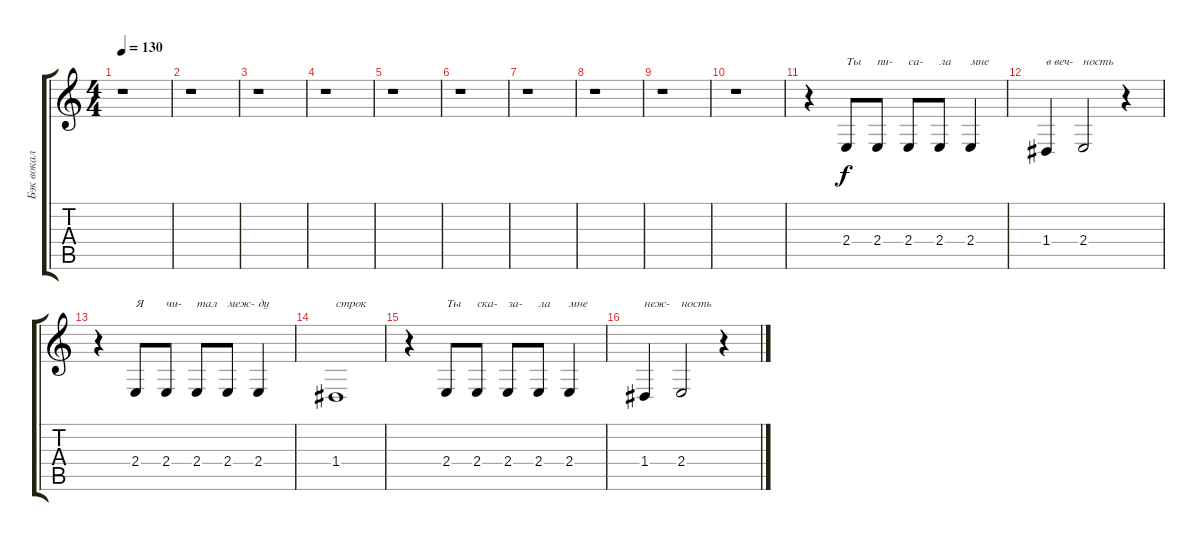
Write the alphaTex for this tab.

\track ("Бэк вокал" "Бэк вокал") {instrument bassoon}
\staff {score tabs}
\tuning (E4 B3 G3 D3 A2 E2) {hide}
\ts (4 4)
\tempo 130
\clef g2
\ks c
r.1{dy f} |
r.1 |
r.1 |
r.1 |
r.1 |
r.1 |
r.1 |
r.1 |
r.1 |
r.1 |
r.4 2.4.8{txt "Ты"} 2.4.8{txt "пи-"} 2.4.8{txt "са-"} 2.4.8{txt "ла"} 2.4.4{txt "мне"} |
1.4.4{txt "в веч-"} 2.4.2{txt "ность"} r.4 |
r.4 2.4.8{txt "Я"} 2.4.8{txt "чи-"} 2.4.8{txt "тал"} 2.4.8{txt "меж-"} 2.4.4{txt "ду"} |
1.4.1{txt "строк"} |
r.4 2.4.8{txt "Ты"} 2.4.8{txt "ска-"} 2.4.8{txt "за-"} 2.4.8{txt "ла"} 2.4.4{txt "мне"} |
1.4.4{txt "неж-"} 2.4.2{txt "ность"} r.4
